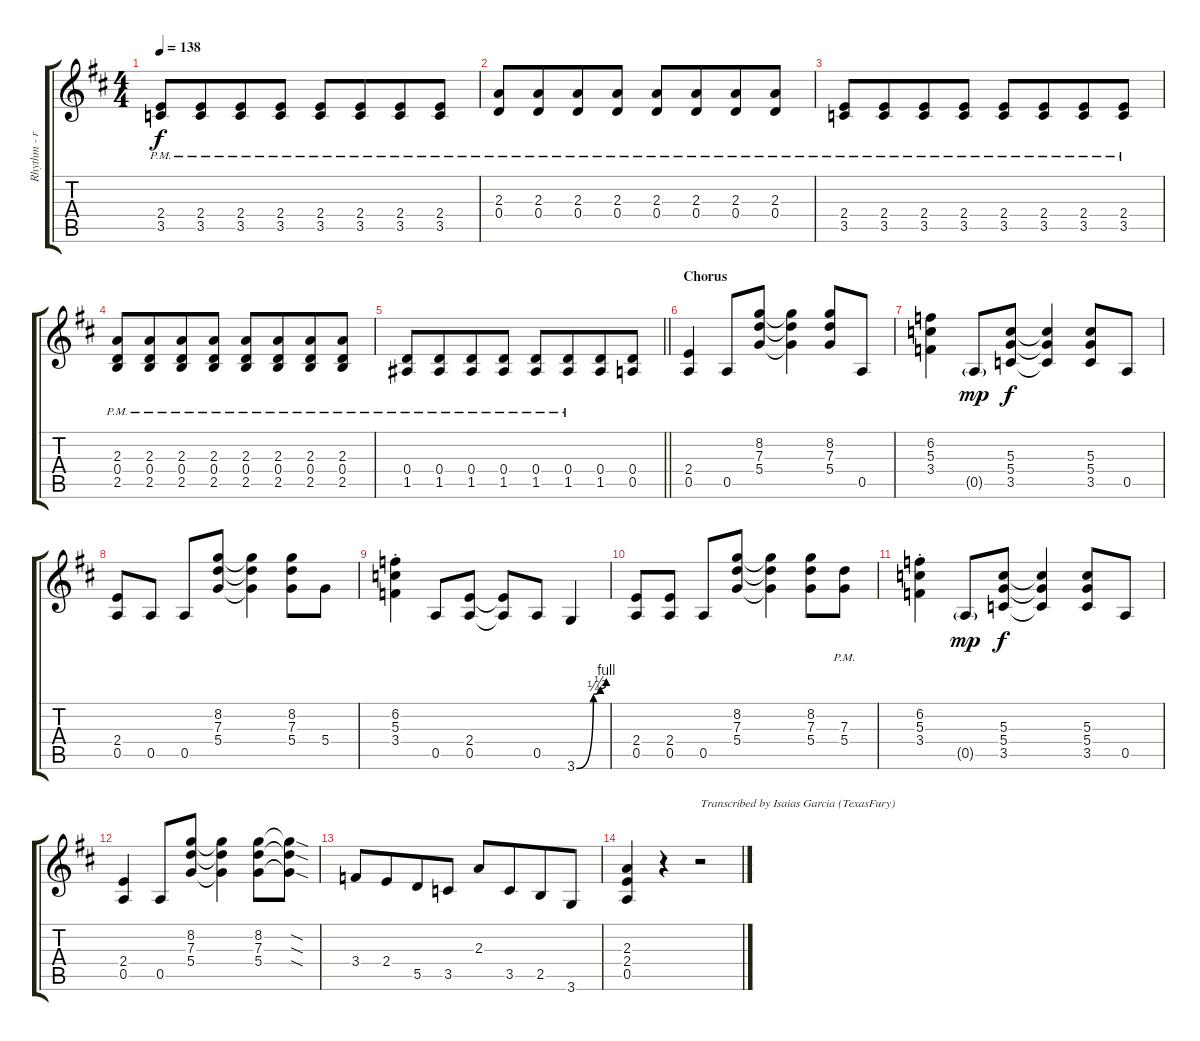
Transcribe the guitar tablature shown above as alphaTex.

\track ("Rhythm - right" "Rhythm - r") {instrument distortionguitar}
\staff {score tabs}
\tuning (E4 B3 G3 D3 A2 E2) {hide}
\ts (4 4)
\tempo 138
\clef g2
\ks d
(2.4{pm} 3.5{pm}).8{dy f} (2.4{pm} 3.5{pm}).8{beam merge} (2.4{pm} 3.5{pm}).8 (2.4{pm} 3.5{pm}).8 (2.4{pm} 3.5{pm}).8 (2.4{pm} 3.5{pm}).8{beam merge} (2.4{pm} 3.5{pm}).8 (2.4{pm} 3.5{pm}).8 |
(2.3{pm} 0.4{pm}).8 (2.3{pm} 0.4{pm}).8{beam merge} (2.3{pm} 0.4{pm}).8 (2.3{pm} 0.4{pm}).8 (2.3{pm} 0.4{pm}).8 (2.3{pm} 0.4{pm}).8{beam merge} (2.3{pm} 0.4{pm}).8 (2.3{pm} 0.4{pm}).8 |
(2.4{pm} 3.5{pm}).8 (2.4{pm} 3.5{pm}).8{beam merge} (2.4{pm} 3.5{pm}).8 (2.4{pm} 3.5{pm}).8 (2.4{pm} 3.5{pm}).8 (2.4{pm} 3.5{pm}).8{beam merge} (2.4{pm} 3.5{pm}).8 (2.4{pm} 3.5{pm}).8 |
(2.3{pm} 0.4{pm} 2.5{pm}).8 (2.3{pm} 0.4{pm} 2.5{pm}).8{beam merge} (2.3{pm} 0.4{pm} 2.5{pm}).8 (2.3{pm} 0.4{pm} 2.5{pm}).8 (2.3{pm} 0.4{pm} 2.5{pm}).8 (2.3{pm} 0.4{pm} 2.5{pm}).8{beam merge} (2.3{pm} 0.4{pm} 2.5{pm}).8 (2.3{pm} 0.4{pm} 2.5{pm}).8 |
\barLineRight lightlight
(0.4{pm} 1.5{pm}).8 (0.4{pm} 1.5{pm}).8{beam merge} (0.4{pm} 1.5{pm}).8 (0.4{pm} 1.5{pm}).8 (0.4{pm} 1.5{pm}).8 (0.4{pm} 1.5{pm}).8{beam merge} (0.4 1.5).8 (0.4 0.5).8 |
\section ("" "Chorus")
(2.4 0.5).4 0.5.8 (8.2 7.3 5.4).8 (8.2{t} 7.3{t} 5.4{t}).4 (8.2 7.3 5.4).8 0.5.8 |
(6.2 5.3 3.4).4 0.5{g}.8{dy mp} (5.3 5.4 3.5).8{dy f} (5.3{t} 5.4{t} 3.5{t}).4 (5.3 5.4 3.5).8 0.5.8 |
(2.4 0.5).8 0.5.8 0.5.8 (8.2 7.3 5.4).8 (8.2{t} 7.3{t} 5.4{t}).4 (8.2 7.3 5.4).8 5.4.8 |
(6.2{st} 5.3{st} 3.4{st}).4 0.5.8 (2.4 0.5).8 (2.4{t} 0.5{t}).8 0.5.8 3.6{be (custom 0 0 34 1 48 2 60 4)}.4 |
(2.4 0.5).8 (2.4 0.5).8 0.5.8 (8.2 7.3 5.4).8 (8.2{t} 7.3{t} 5.4{t}).4 (8.2 7.3 5.4).8 (7.3{pm} 5.4{pm}).8 |
(6.2{st} 5.3{st} 3.4{st}).4 0.5{g}.8{dy mp} (5.3 5.4 3.5).8{dy f} (5.3{t} 5.4{t} 3.5{t}).4 (5.3 5.4 3.5).8 0.5.8 |
(2.4 0.5).4 0.5.8 (8.2 7.3 5.4).8 (8.2{t} 7.3{t} 5.4{t}).4 (8.2 7.3 5.4).8 (8.2{sod t} 7.3{sod t} 5.4{sod t}).8 |
3.4.8 2.4.8{beam merge} 5.5.8 3.5.8 2.3.8 3.5.8{beam merge} 2.5.8 3.6.8 |
(2.3 2.4 0.5).4 r.4 r.2{txt "Transcribed by Isaias Garcia (TexasFury)"}
